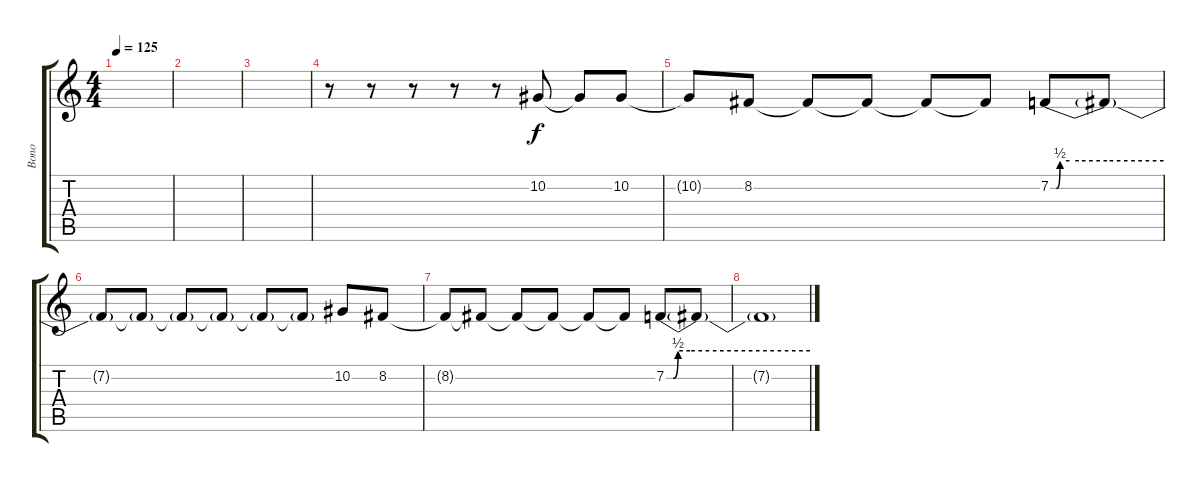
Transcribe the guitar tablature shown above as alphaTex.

\track ("Bono" "Bono") {instrument electricpiano2}
\staff {score tabs}
\tuning (Eb4 Bb3 Gb3 Db3 Ab2 Eb2) {hide}
\ts (4 4)
\tempo 125
\clef g2
\ks c
|
|
|
r.8 r.8 r.8 r.8 r.8 10.2.8 10.2{t}.8 10.2.8 |
10.2{t}.8 8.2.8 8.2{t}.8 8.2{t}.8 8.2{t}.8 8.2{t}.8 7.2{be (custom 0 0 3 0 5 2 10 2 15 2 30 2 60 2)}.8 7.2{t}.8 |
7.2{t}.8 7.2{t}.8 7.2{t}.8 7.2{t}.8 7.2{t}.8 7.2{t}.8 10.2.8 8.2.8 |
8.2{t}.8 8.2{t}.8 8.2{t}.8 8.2{t}.8 8.2{t}.8 8.2{t}.8 7.2{be (custom 0 0 3 0 5 2 10 2 15 2 30 2 60 2)}.8 7.2{t}.8 |
7.2{t}.1
